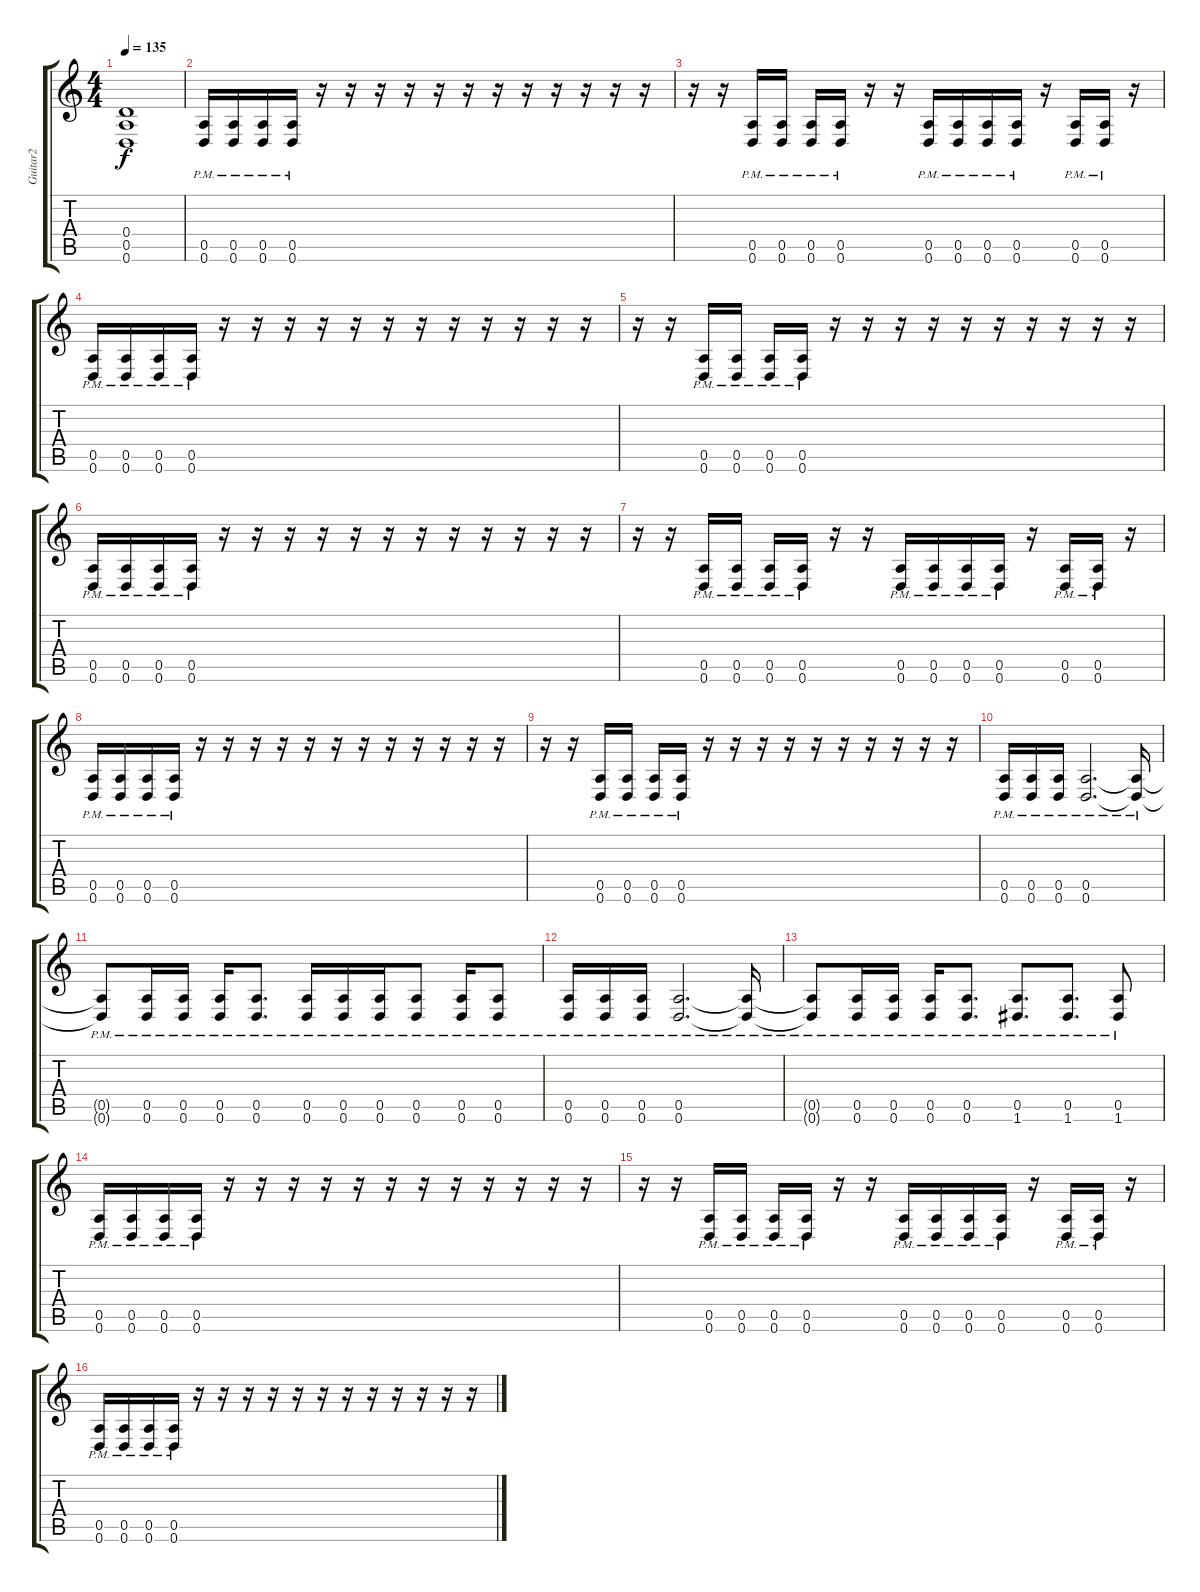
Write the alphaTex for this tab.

\track ("Guitar2" "Guitar2") {instrument distortionguitar}
\staff {score tabs}
\tuning (E4 B3 G3 D3 A2 D2) {hide}
\ts (4 4)
\tempo 135
\clef g2
\ks c
(0.4{t} 0.5{t} 0.6{t}).1{dy f} |
(0.5{pm} 0.6{pm}).16 (0.5{pm} 0.6{pm}).16 (0.5{pm} 0.6{pm}).16 (0.5{pm} 0.6{pm}).16 r.16 r.16 r.16 r.16 r.16 r.16 r.16 r.16 r.16 r.16 r.16 r.16 |
r.16 r.16 (0.5{pm} 0.6{pm}).16 (0.5{pm} 0.6{pm}).16 (0.5{pm} 0.6{pm}).16 (0.5{pm} 0.6{pm}).16 r.16 r.16 (0.5{pm} 0.6{pm}).16 (0.5{pm} 0.6{pm}).16 (0.5{pm} 0.6{pm}).16 (0.5{pm} 0.6{pm}).16 r.16 (0.5{pm} 0.6{pm}).16 (0.5{pm} 0.6{pm}).16 r.16 |
(0.5{pm} 0.6{pm}).16 (0.5{pm} 0.6{pm}).16 (0.5{pm} 0.6{pm}).16 (0.5{pm} 0.6{pm}).16 r.16 r.16 r.16 r.16 r.16 r.16 r.16 r.16 r.16 r.16 r.16 r.16 |
r.16 r.16 (0.5{pm} 0.6{pm}).16 (0.5{pm} 0.6{pm}).16 (0.5{pm} 0.6{pm}).16 (0.5{pm} 0.6{pm}).16 r.16 r.16 r.16 r.16 r.16 r.16 r.16 r.16 r.16 r.16 |
(0.5{pm} 0.6{pm}).16 (0.5{pm} 0.6{pm}).16 (0.5{pm} 0.6{pm}).16 (0.5{pm} 0.6{pm}).16 r.16 r.16 r.16 r.16 r.16 r.16 r.16 r.16 r.16 r.16 r.16 r.16 |
r.16 r.16 (0.5{pm} 0.6{pm}).16 (0.5{pm} 0.6{pm}).16 (0.5{pm} 0.6{pm}).16 (0.5{pm} 0.6{pm}).16 r.16 r.16 (0.5{pm} 0.6{pm}).16 (0.5{pm} 0.6{pm}).16 (0.5{pm} 0.6{pm}).16 (0.5{pm} 0.6{pm}).16 r.16 (0.5{pm} 0.6{pm}).16 (0.5{pm} 0.6{pm}).16 r.16 |
(0.5{pm} 0.6{pm}).16 (0.5{pm} 0.6{pm}).16 (0.5{pm} 0.6{pm}).16 (0.5{pm} 0.6{pm}).16 r.16 r.16 r.16 r.16 r.16 r.16 r.16 r.16 r.16 r.16 r.16 r.16 |
r.16 r.16 (0.5{pm} 0.6{pm}).16 (0.5{pm} 0.6{pm}).16 (0.5{pm} 0.6{pm}).16 (0.5{pm} 0.6{pm}).16 r.16 r.16 r.16 r.16 r.16 r.16 r.16 r.16 r.16 r.16 |
(0.5{pm} 0.6{pm}).16 (0.5{pm} 0.6{pm}).16 (0.5{pm} 0.6{pm}).16 (0.5{pm} 0.6{pm}).2{d} (0.5{pm t} 0.6{pm t}).16 |
(0.5{pm t} 0.6{pm t}).8 (0.5{pm} 0.6{pm}).16 (0.5{pm} 0.6{pm}).16 (0.5{pm} 0.6{pm}).16 (0.5{pm} 0.6{pm}).8{d} (0.5{pm} 0.6{pm}).16 (0.5{pm} 0.6{pm}).16 (0.5{pm} 0.6{pm}).16 (0.5{pm} 0.6{pm}).8 (0.5{pm} 0.6{pm}).16 (0.5{pm} 0.6{pm}).8 |
(0.5{pm} 0.6{pm}).16 (0.5{pm} 0.6{pm}).16 (0.5{pm} 0.6{pm}).16 (0.5{pm} 0.6{pm}).2{d} (0.5{pm t} 0.6{pm t}).16 |
(0.5{pm t} 0.6{pm t}).8 (0.5{pm} 0.6{pm}).16 (0.5{pm} 0.6{pm}).16 (0.5{pm} 0.6{pm}).16 (0.5{pm} 0.6{pm}).8{d} (0.5{pm} 1.6{pm}).8{d} (0.5{pm} 1.6{pm}).8{d} (0.5{pm} 1.6{pm}).8 |
(0.5{pm} 0.6{pm}).16 (0.5{pm} 0.6{pm}).16 (0.5{pm} 0.6{pm}).16 (0.5{pm} 0.6{pm}).16 r.16 r.16 r.16 r.16 r.16 r.16 r.16 r.16 r.16 r.16 r.16 r.16 |
r.16 r.16 (0.5{pm} 0.6{pm}).16 (0.5{pm} 0.6{pm}).16 (0.5{pm} 0.6{pm}).16 (0.5{pm} 0.6{pm}).16 r.16 r.16 (0.5{pm} 0.6{pm}).16 (0.5{pm} 0.6{pm}).16 (0.5{pm} 0.6{pm}).16 (0.5{pm} 0.6{pm}).16 r.16 (0.5{pm} 0.6{pm}).16 (0.5{pm} 0.6{pm}).16 r.16 |
(0.5{pm} 0.6{pm}).16 (0.5{pm} 0.6{pm}).16 (0.5{pm} 0.6{pm}).16 (0.5{pm} 0.6{pm}).16 r.16 r.16 r.16 r.16 r.16 r.16 r.16 r.16 r.16 r.16 r.16 r.16
